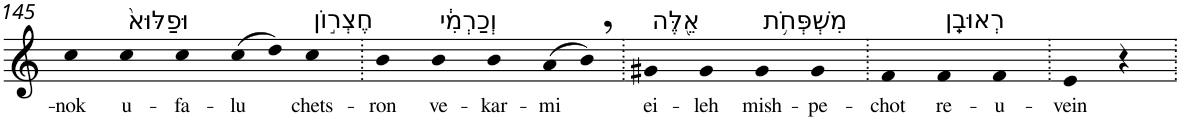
**kern	**text
*part1	*part1
*staff1	*staff1
*I"Piano	*
*I'Pno	*
!!LO:PB:g=z
*clefG2	*
*k[]	*
=145	=145
!	!LO:LY:b
4cc	-nok
!LO:TX:a:t=וּפַלּוּא֙	!
!	!LO:LY:b
4cc	u-
!	!LO:LY:b
4cc	-fa-
!	!LO:LY:b
(>8cc	-lu
8dd)	.
!LO:TX:a:t=חֶצְר֣וֹן	!
!	!LO:LY:b
4cc	chets-
=146.	=146.
!	!LO:LY:b
4b	-ron
!LO:TX:a:t=וְכַרְמִ֔י	!
!	!LO:LY:b
4b	ve-
!	!LO:LY:b
4b	-kar-
!	!LO:LY:b
(>8a	-mi
8b,)	.
=147.	=147.
!LO:TX:a:t=אֵ֖לֶּה	!
!	!LO:LY:b
4g#X	ei-
!	!LO:LY:b
4g#	-leh
!LO:TX:a:t=מִשְׁפְּחֹ֥ת	!
!	!LO:LY:b
4g#	mish-
!	!LO:LY:b
4g#	-pe-
=148.	=148.
!	!LO:LY:b
4f	-chot
!LO:TX:a:t=רְאוּבֵֽן	!
!	!LO:LY:b
4f	re-
!	!LO:LY:b
4f	-u-
=149.	=149.
!	!LO:LY:b
4e	-vein
4r	.
=.	=.
*-	*-
